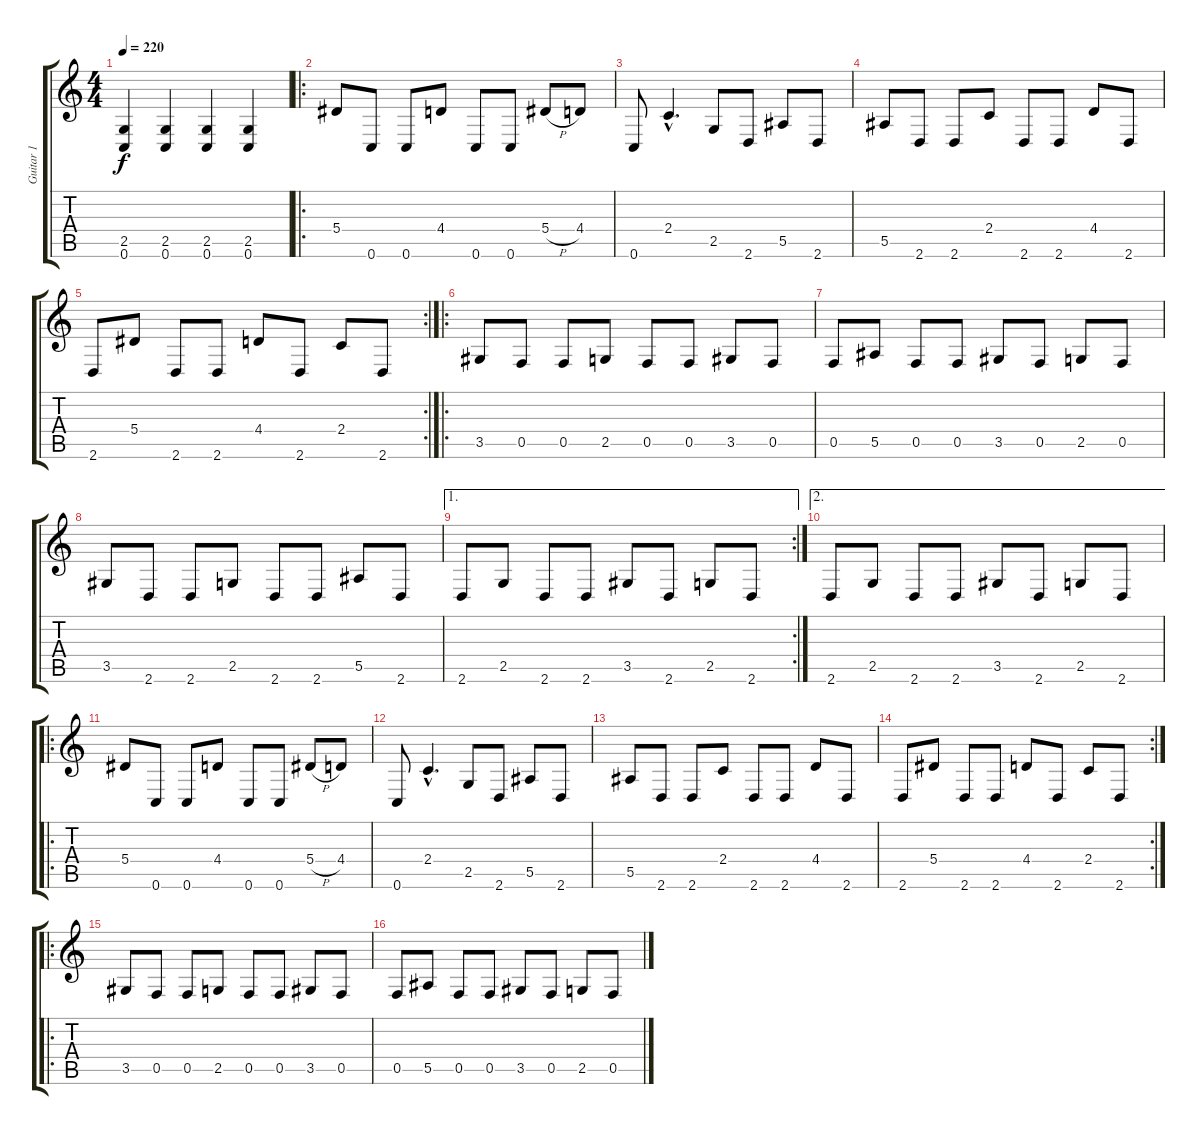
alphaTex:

\track ("Guitar 1" "Guitar 1") {instrument distortionguitar}
\staff {score tabs}
\tuning (C4 G3 Eb3 Bb2 F2 C2) {hide}
\ts (4 4)
\tempo 220
\clef g2
\ks c
(2.5 0.6).4{dy f instrument distortionguitar} (2.5 0.6).4 (2.5 0.6).4 (2.5 0.6).4 |
\ro
5.4.8 0.6.8 0.6.8 4.4.8 0.6.8 0.6.8 5.4{h}.8 4.4.8 |
0.6.8 2.4{hac}.4{d} 2.5.8 2.6.8 5.5.8 2.6.8 |
5.5.8 2.6.8 2.6.8 2.4.8 2.6.8 2.6.8 4.4.8 2.6.8 |
\rc 2
2.6.8 5.4.8 2.6.8 2.6.8 4.4.8 2.6.8 2.4.8 2.6.8 |
\ro
3.5.8 0.5.8 0.5.8 2.5.8 0.5.8 0.5.8 3.5.8 0.5.8 |
0.5.8 5.5.8 0.5.8 0.5.8 3.5.8 0.5.8 2.5.8 0.5.8 |
3.5.8 2.6.8 2.6.8 2.5.8 2.6.8 2.6.8 5.5.8 2.6.8 |
\ae 1
\rc 2
2.6.8 2.5.8 2.6.8 2.6.8 3.5.8 2.6.8 2.5.8 2.6.8 |
\ae 2
2.6.8 2.5.8 2.6.8 2.6.8 3.5.8 2.6.8 2.5.8 2.6.8 |
\ro
5.4.8 0.6.8 0.6.8 4.4.8 0.6.8 0.6.8 5.4{h}.8 4.4.8 |
0.6.8 2.4{hac}.4{d} 2.5.8 2.6.8 5.5.8 2.6.8 |
5.5.8 2.6.8 2.6.8 2.4.8 2.6.8 2.6.8 4.4.8 2.6.8 |
\rc 2
2.6.8 5.4.8 2.6.8 2.6.8 4.4.8 2.6.8 2.4.8 2.6.8 |
\ro
3.5.8 0.5.8 0.5.8 2.5.8 0.5.8 0.5.8 3.5.8 0.5.8 |
0.5.8 5.5.8 0.5.8 0.5.8 3.5.8 0.5.8 2.5.8 0.5.8
